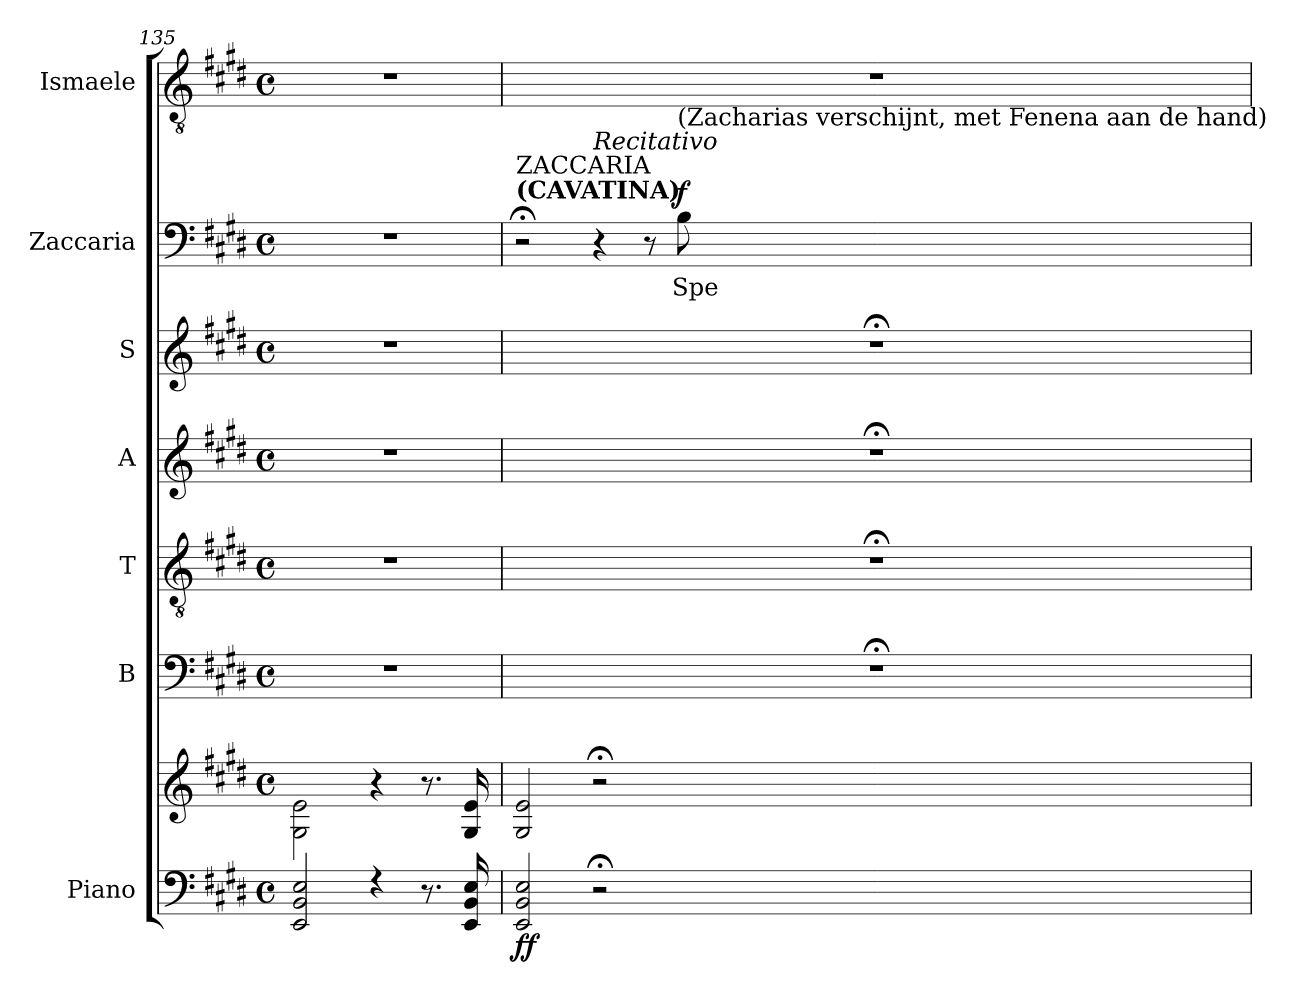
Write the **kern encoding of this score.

**kern	**kern	**dynam	**kern	**kern	**kern	**kern	**kern	**text	**dynam	**kern
*part7	*part7	*part7	*part6	*part5	*part4	*part3	*part2	*part2	*part2	*part1
*staff8	*staff7	*staff7/8	*staff6	*staff5	*staff4	*staff3	*staff2	*staff2	*staff2	*staff1
*I"Piano	*	*	*I"B	*I"T	*I"A	*I"S	*I"Zaccaria	*	*	*I"Ismaele
*I'Pno	*	*	*I'B	*I'T	*I'A	*I'S	*	*	*	*
*clefF4	*clefG2	*	*clefF4	*clefGv2	*clefG2	*clefG2	*clefF4	*	*	*clefGv2
*k[f#c#g#d#]	*k[f#c#g#d#]	*	*k[f#c#g#d#]	*k[f#c#g#d#]	*k[f#c#g#d#]	*k[f#c#g#d#]	*k[f#c#g#d#]	*	*	*k[f#c#g#d#]
*M4/4	*M4/4	*	*M4/4	*M4/4	*M4/4	*M4/4	*M4/4	*	*	*M4/4
*met(c)	*met(c)	*	*met(c)	*met(c)	*met(c)	*met(c)	*met(c)	*	*	*met(c)
=135	=135	=135	=135	=135	=135	=135	=135	=135	=135	=135
2EE/ 2BB/ 2E/	2G#\ 2e\	.	1r	1r	1r	1r	1r	.	.	1r
4rF	4r	.	.	.	.	.	.	.	.	.
8.r	8.r	.	.	.	.	.	.	.	.	.
16EE/ 16BB/ 16E/	16G#/ 16e/	.	.	.	.	.	.	.	.	.
!!LO:LB:g=z
=136	=136	=136	=136	=136	=136	=136	=136	=136	=136	=136
!	!	!	!	!	!	!	!LO:TX:a:B:t=(CAVATINA)	!	!	!
!	!	!	!	!	!	!	!LO:TX:a:t=ZACCARIA	!	!	!
!	!	!LO:DY:b=2	!	!	!	!	!	!	!	!
!	!	!LO:DY:n=1:b	!	!	!	!	!	!	!	!
2EE/ 2BB/ 2E/	2G#/ 2e/	f f	1r;<	1r;<	1r;<	1r;<	2r;<	.	.	1r
!	!	!	!	!	!	!	!LO:TX:a:i:t=Recitativo	!	!	!
2r;<	2r;<	.	.	.	.	.	4r	.	.	.
.	.	.	.	.	.	.	8r	.	.	.
!	!	!	!	!	!	!	!LO:TX:a:t=(Zacharias verschijnt, met Fenena aan de hand)	!	!	!
!	!	!	!	!	!	!	!	!LO:LY:b	!LO:DY:a	!
.	.	.	.	.	.	.	8B\	Spe-	f	.
=	=	=	=	=	=	=	=	=	=	=
*-	*-	*-	*-	*-	*-	*-	*-	*-	*-	*-
